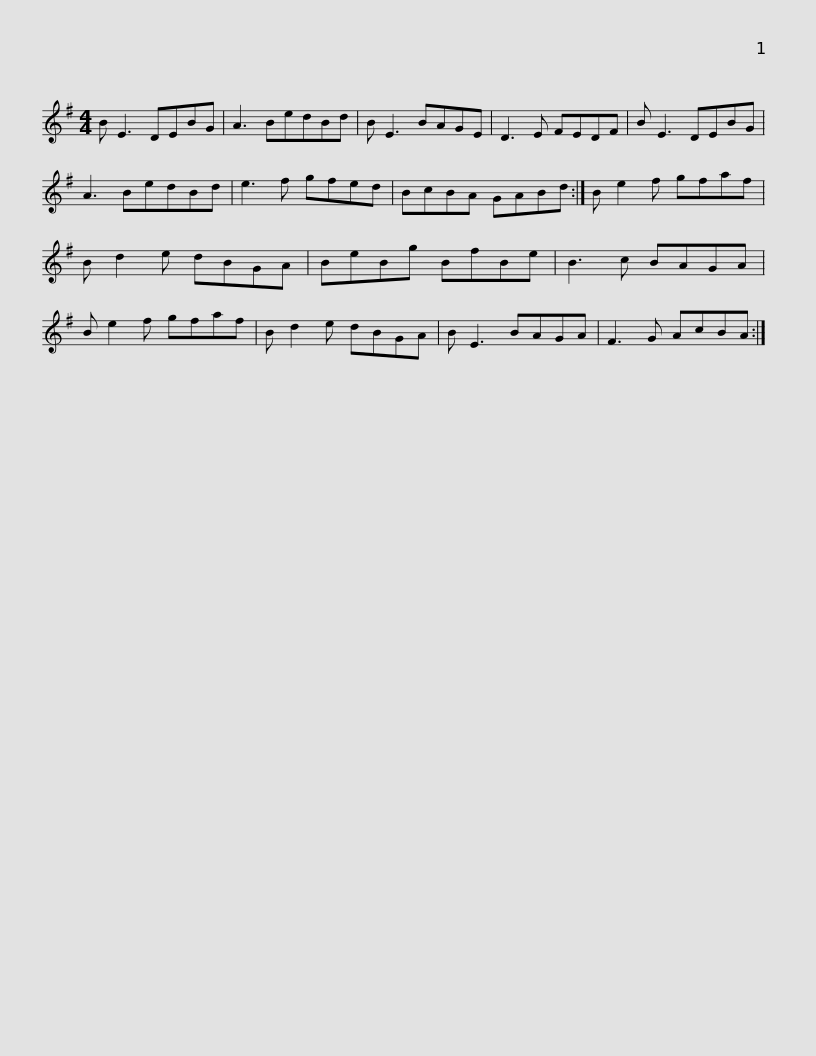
X:1
L:1/8
M:4/4
I:linebreak $
K:Emin
V:1 treble
V:1
 B E3 DEBG | A3 BedBd | B E3 BAGE | D3 E FEDF | B E3 DEBG | %5
 A3 BedBd |$ e3 f gfed | BcBA GABd :| B e2 f gfaf | B d2 e dBGA | %10
 BeBg BfBe | B3 c BAGA |$ B e2 f gfaf | B d2 e dBGA | B E3 BAGA | %15
 F3 G AcBA :| %16
